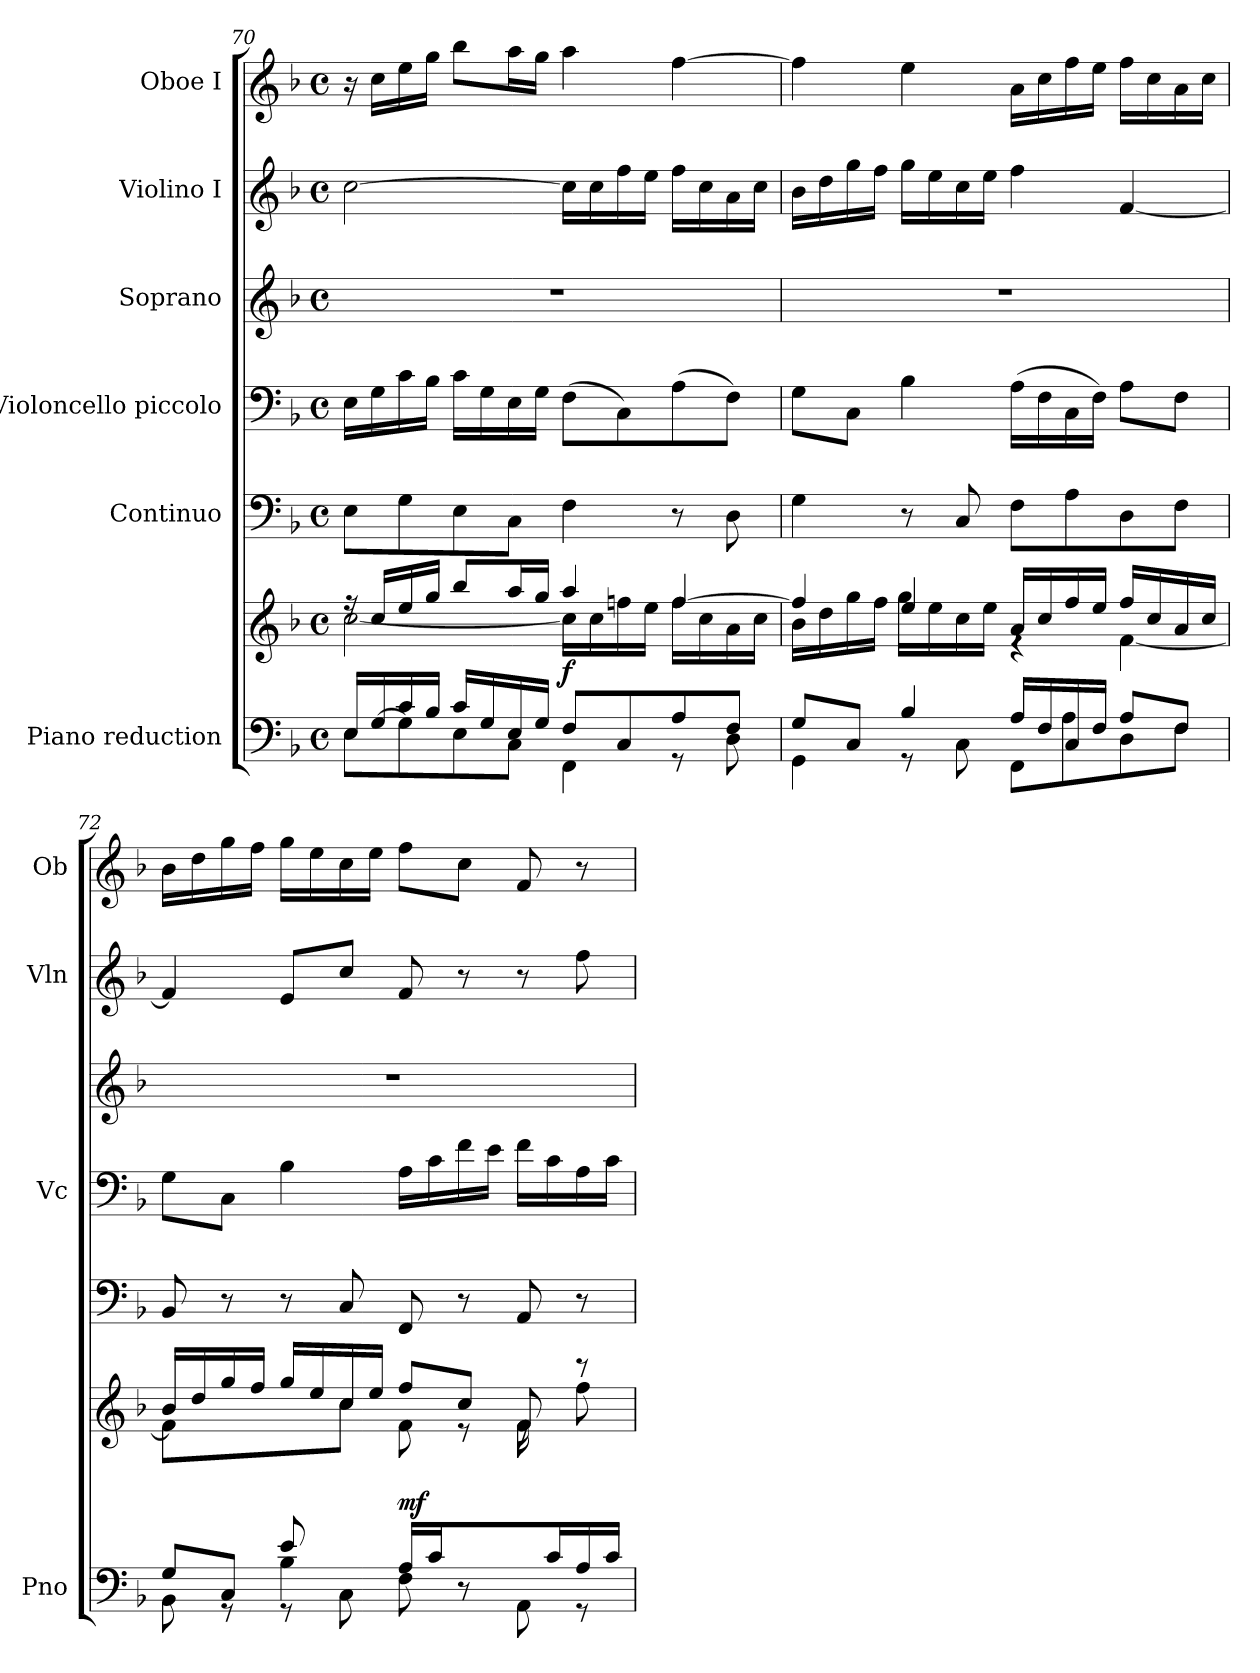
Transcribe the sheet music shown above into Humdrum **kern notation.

**kern	**kern	**dynam	**kern	**kern	**kern	**kern	**kern
*part6	*part6	*part6	*part5	*part4	*part3	*part2	*part1
*staff7	*staff6	*staff6/7	*staff5	*staff4	*staff3	*staff2	*staff1
*I"Piano reduction	*	*	*I"Continuo	*I"Violoncello piccolo	*I"Soprano	*I"Violino I	*I"Oboe I
*I'Pno	*	*	*	*I'Vc	*	*I'Vln	*I'Ob
*clefF4	*clefG2	*	*clefF4	*clefF4	*clefG2	*clefG2	*clefG2
*k[b-]	*k[b-]	*	*k[b-]	*k[b-]	*k[b-]	*k[b-]	*k[b-]
*M4/4	*M4/4	*	*M4/4	*M4/4	*M4/4	*M4/4	*M4/4
*met(c)	*met(c)	*	*met(c)	*met(c)	*met(c)	*met(c)	*met(c)
=70	=70	=70	=70	=70	=70	=70	=70
*^	*^	*	*	*	*	*	*
16E/LL	8E\L	16rff	[2cc\	.	8E\L	16E\LL	1r	[2cc\	16r
[16G/	.	16cc/LL	.	.	.	16G\	.	.	16cc\LL
16c/	8G\]	16ee/	.	.	8G\	16c\	.	.	16ee\
16B-/JJ	.	16gg/JJ	.	.	.	16B-\JJ	.	.	16gg\JJ
16c/LL	8E\	8bb-/L	.	.	8E\	16c\LL	.	.	8bb-\L
16G/	.	.	.	.	.	16G\	.	.	.
16E/	8C\J	16aa/L	.	.	8C\J	16E\	.	.	16aa\L
16G/JJ	.	16gg/JJ	.	.	.	16G\JJ	.	.	16gg\JJ
!	!	!	!	!LO:DY:b	!	!	!	!	!
8F/L	4FF\	4aa/	16cc\LL]	f	4F\	(>8F\L	.	16cc\LL]	4aa\
.	.	.	16cc\	.	.	.	.	16cc\	.
8C/	.	.	16ffn\	.	.	8C\)	.	16ff\	.
.	.	.	16ee\JJ	.	.	.	.	16ee\JJ	.
8A/	8r	[4ff/	16ff\LL	.	8r	(>8A\	.	16ff\LL	[4ff\
.	.	.	16cc\	.	.	.	.	16cc\	.
8F/J	8D\	.	16a\	.	8D\	8F\J)	.	16a\	.
.	.	.	16cc\JJ	.	.	.	.	16cc\JJ	.
!!LO:LB:g=z
=71	=71	=71	=71	=71	=71	=71	=71	=71	=71
8G/L	4GG\	4ff/]	16b-\LL	.	4G\	8G\L	1r	16b-\LL	4ff\]
.	.	.	16dd\	.	.	.	.	16dd\	.
8C/J	.	.	16gg\	.	.	8C\J	.	16gg\	.
.	.	.	16ff\JJ	.	.	.	.	16ff\JJ	.
4B-/	8r	4ee/	16gg\LL	.	8r	4B-\	.	16gg\LL	4ee\
.	.	.	16ee\	.	.	.	.	16ee\	.
.	8C\	.	16cc\	.	8C/	.	.	16cc\	.
.	.	.	16ee\JJ	.	.	.	.	16ee\JJ	.
16A/LL	8FF\L	16a/LL	4re	.	8F\L	(>16A\LL	.	4ff\	16a\LL
16F/	.	16cc/	.	.	.	16F\	.	.	16cc\
16C/	8A\	16ff/	.	.	8A\	16C\	.	.	16ff\
16F/JJ	.	16ee/JJ	.	.	.	16F\JJ)	.	.	16ee\JJ
8A/L	8D\	16ff/LL	[4f\	.	8D\	8A\L	.	[4f/	16ff\LL
.	.	16cc/	.	.	.	.	.	.	16cc\
8F/J	8F\J	16a/	.	.	8F\J	8F\J	.	.	16a\
.	.	16cc/JJ	.	.	.	.	.	.	16cc\JJ
=72	=72	=72	=72	=72	=72	=72	=72	=72	=72
*	*^	*	*^	*	*	*	*	*	*
4ryy	8G/L	8BB-\	16b-/LL	4f\]	8ryy	.	8BB-/	8G\L	1r	4f/]	16b-\LL
.	.	.	16dd/	.	.	.	.	.	.	.	16dd\
*	*	*	*	*v	*v	*	*	*	*	*	*
.	8C/J	8rGG	16gg/	.	.	8r	8C\J	.	.	16gg\
.	.	.	16ff/JJ	.	.	.	.	.	.	16ff\JJ
8e/L	4B-\	8rGG	16gg/LL	8ryy	.	8r	4B-\	.	8e/L	16gg\LL
.	.	.	16ee/	.	.	.	.	.	.	16ee\
2ryy	.	8C\	16cc/	8cc\J	.	8C/	.	.	8cc/J	16cc\
.	.	.	16ee/JJ	.	.	.	.	.	.	16ee\JJ
!	!	!	!	!	!LO:DY:b	!	!	!	!	!
.	16A/LL	8F\	8ff/L	8f\	mf	8FF/	16A\LL	.	8f/	8ff\L
.	16c/	.	.	.	.	.	16c\	.	.	.
*	*	*	*	*^	*	*	*	*	*	*
.	8.ryy	8r	8cc/J	8re	16f\	.	8r	16f\	.	8r	8cc\J
.	.	.	.	.	16e\JJ	.	.	16e\JJ	.	.	.
.	.	8AA\	8f/	8re	16f\LL	.	8AA/	16f\LL	.	8r	8f/
.	16c/	.	.	.	8.ryy	.	.	16c\	.	.	.
8ryy	16A/	8r	8rccc	8ff\	.	.	8r	16A\	.	8ff\	8r
.	16c/JJ	.	.	.	.	.	.	16c\JJ	.	.	.
*v	*v	*v	*	*	*	*	*	*	*	*	*
*	*v	*v	*v	*	*	*	*	*	*
=	=	=	=	=	=	=	=
*-	*-	*-	*-	*-	*-	*-	*-
